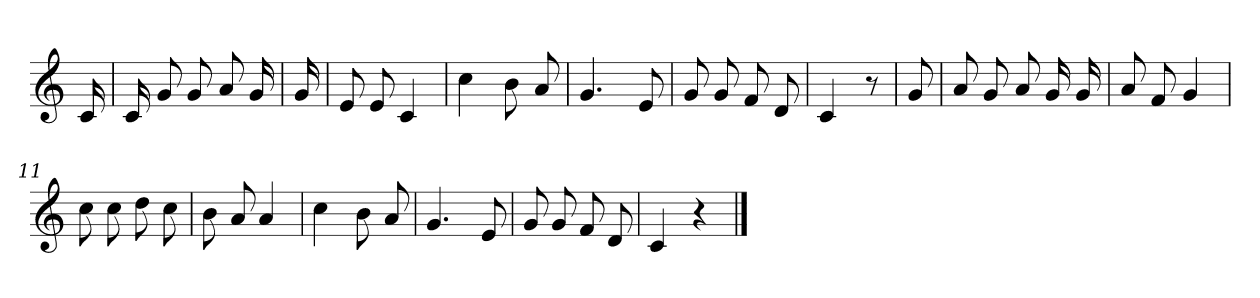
**kern
*part1
*staff1
*clefG2
*k[]
*C:
=
16c
=1
16c
8g
8g
8a
16g
=2y
16g
=3
8e
8e
4c
=4
4cc
8b
8a
=5
4.g
8e
=6
8g
8g
8f
8d
=7
4c
8r
=8
8g
=9
8a
8g
8a
16g
16g
=10
8a
8f
4g
=11
8cc
8cc
8dd
8cc
=12
8b
8a
4a
=13
4cc
8b
8a
=14
4.g
8e
=15
8g
8g
8f
8d
=16
4c
4r
==
*-
